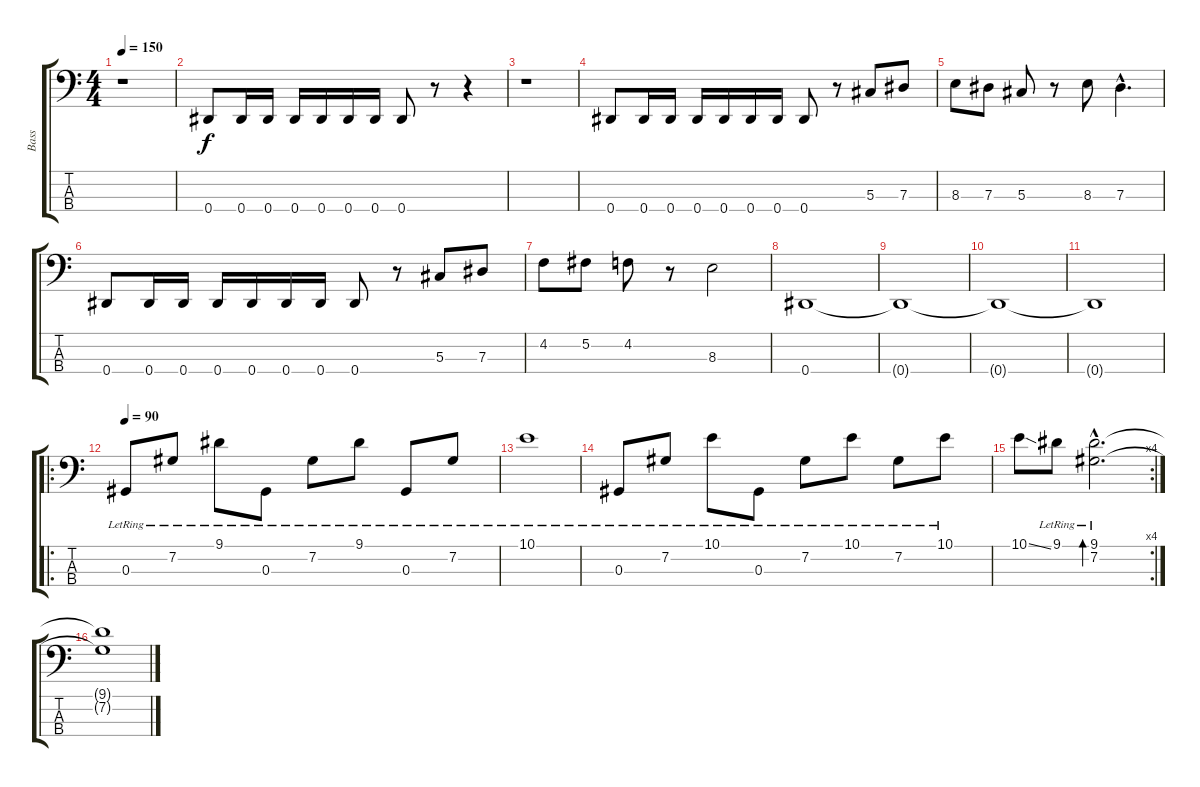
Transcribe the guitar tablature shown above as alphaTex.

\track ("Bass" "Bass") {instrument electricbassfinger}
\staff {score tabs}
\tuning (Gb2 Db2 Ab1 Eb1) {hide}
\ts (4 4)
\tempo 150
\clef f4
\ks c
r.1{dy f} |
0.4.8 0.4.16 0.4.16 0.4.16 0.4.16 0.4.16 0.4.16 0.4.8 r.8 r.4 |
r.1 |
0.4.8 0.4.16 0.4.16 0.4.16 0.4.16 0.4.16 0.4.16 0.4.8 r.8 5.3.8 7.3.8 |
8.3.8 7.3.8 5.3.8 r.8 8.3.8 7.3{hac}.4{d} |
0.4.8 0.4.16 0.4.16 0.4.16 0.4.16 0.4.16 0.4.16 0.4.8 r.8 5.3.8 7.3.8 |
4.2.8 5.2.8 4.2.8 r.8 8.3.2 |
0.4.1 |
0.4{t}.1 |
0.4{t}.1 |
0.4{t}.1 |
\ro
\tempo 90
0.3{lr}.8 7.2{lr}.8 9.1{lr}.8 0.3{lr}.8 7.2{lr}.8 9.1{lr}.8 0.3{lr}.8 7.2{lr}.8 |
10.1{lr}.1 |
0.3{lr}.8 7.2{lr}.8 10.1{lr}.8 0.3{lr}.8 7.2{lr}.8 10.1{lr}.8 7.2{lr}.8 10.1{lr}.8 |
\rc 4
10.1{ss}.8 9.1{lr}.8 (9.1{hac lr} 7.2{hac lr}).2{d bd 120} |
(9.1{t} 7.2{t}).1
